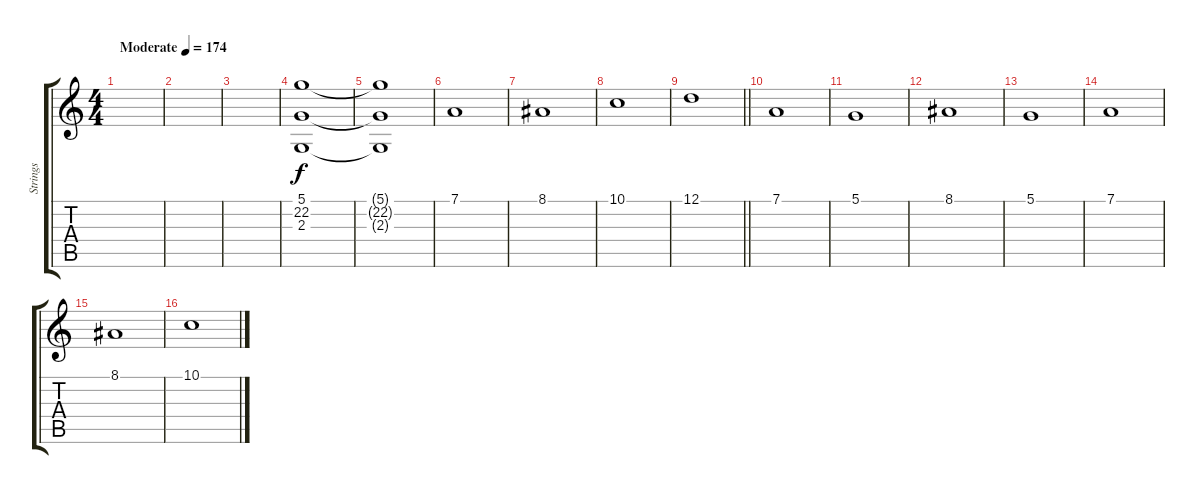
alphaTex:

\track ("Strings" "Strings") {instrument stringensemble1}
\staff {score tabs}
\tuning (D4 A3 F3 C3 G2 D2) {hide}
\ts (4 4)
\tempo (174 "Moderate")
\clef g2
\ks c
|
|
|
(5.1 22.2 2.3).1{volume 10} |
(5.1{t} 22.2{t} 2.3{t}).1 |
7.1.1 |
8.1.1 |
10.1.1 |
\barLineRight lightlight
12.1.1 |
7.1.1 |
5.1.1 |
8.1.1 |
5.1.1 |
7.1.1 |
8.1.1 |
10.1.1
